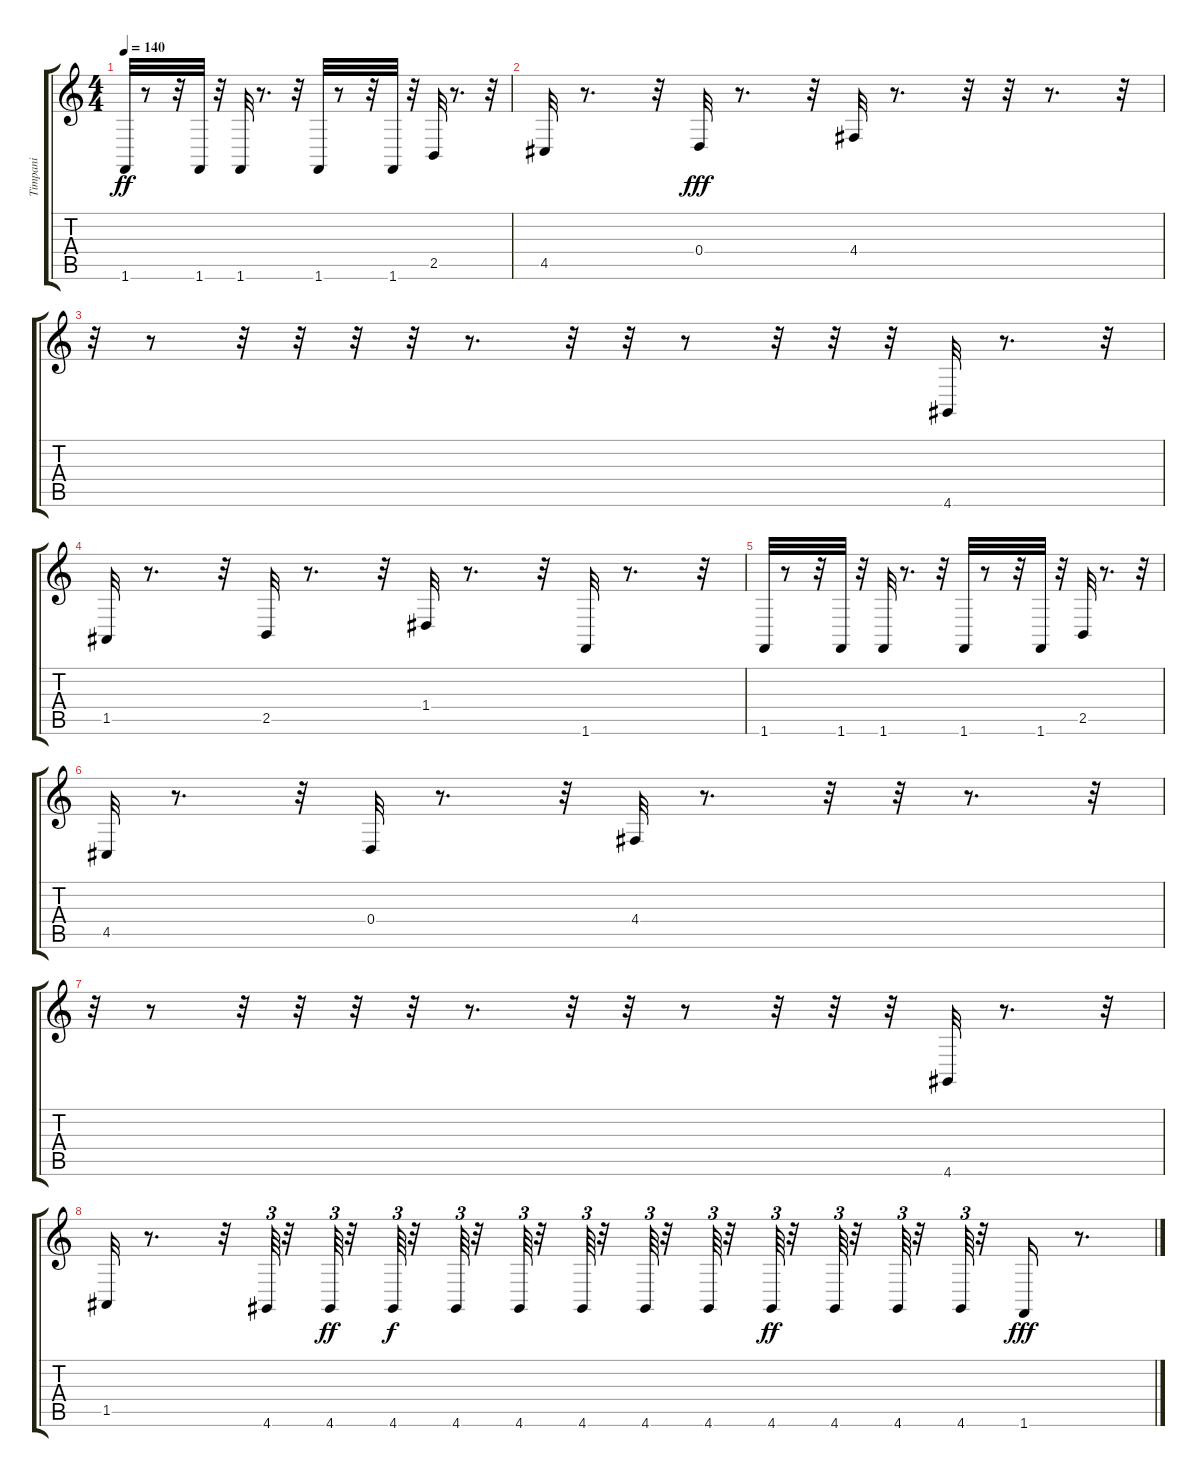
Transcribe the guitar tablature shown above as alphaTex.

\track ("Timpani" "Timpani") {instrument timpani}
\staff {score tabs}
\tuning (E4 B3 G3 D3 A2 E2) {hide}
\ts (4 4)
\tempo 140
\clef g2
\ks c
1.6.32{dy ff} r.8 r.32 1.6.32 r.32 1.6.32 r.8{d} r.32 1.6.32 r.8 r.32 1.6.32 r.32 2.5.32 r.8{d} r.32 |
4.5.32 r.8{d} r.32 0.4.32{dy fff} r.8{d} r.32 4.4.32 r.8{d} r.32 r.32 r.8{d} r.32 |
r.32 r.8 r.32 r.32 r.32 r.32 r.8{d} r.32 r.32 r.8 r.32 r.32 r.32 4.6.32 r.8{d} r.32 |
1.5.32 r.8{d} r.32 2.5.32 r.8{d} r.32 1.4.32 r.8{d} r.32 1.6.32 r.8{d} r.32 |
1.6.32 r.8 r.32 1.6.32 r.32 1.6.32 r.8{d} r.32 1.6.32 r.8 r.32 1.6.32 r.32 2.5.32 r.8{d} r.32 |
4.5.32 r.8{d} r.32 0.4.32 r.8{d} r.32 4.4.32 r.8{d} r.32 r.32 r.8{d} r.32 |
r.32 r.8 r.32 r.32 r.32 r.32 r.8{d} r.32 r.32 r.8 r.32 r.32 r.32 4.6.32 r.8{d} r.32 |
1.5.32 r.8{d} r.32 4.6.64{tu (3 2)} r.32 4.6.64{tu (3 2) dy ff} r.32 4.6.64{tu (3 2) dy f} r.32 4.6.64{tu (3 2)} r.32 4.6.64{tu (3 2)} r.32 4.6.64{tu (3 2)} r.32 4.6.64{tu (3 2)} r.32 4.6.64{tu (3 2)} r.32 4.6.64{tu (3 2) dy ff} r.32 4.6.64{tu (3 2)} r.32 4.6.64{tu (3 2)} r.32 4.6.64{tu (3 2)} r.32 1.6.16{dy fff} r.8{d}
